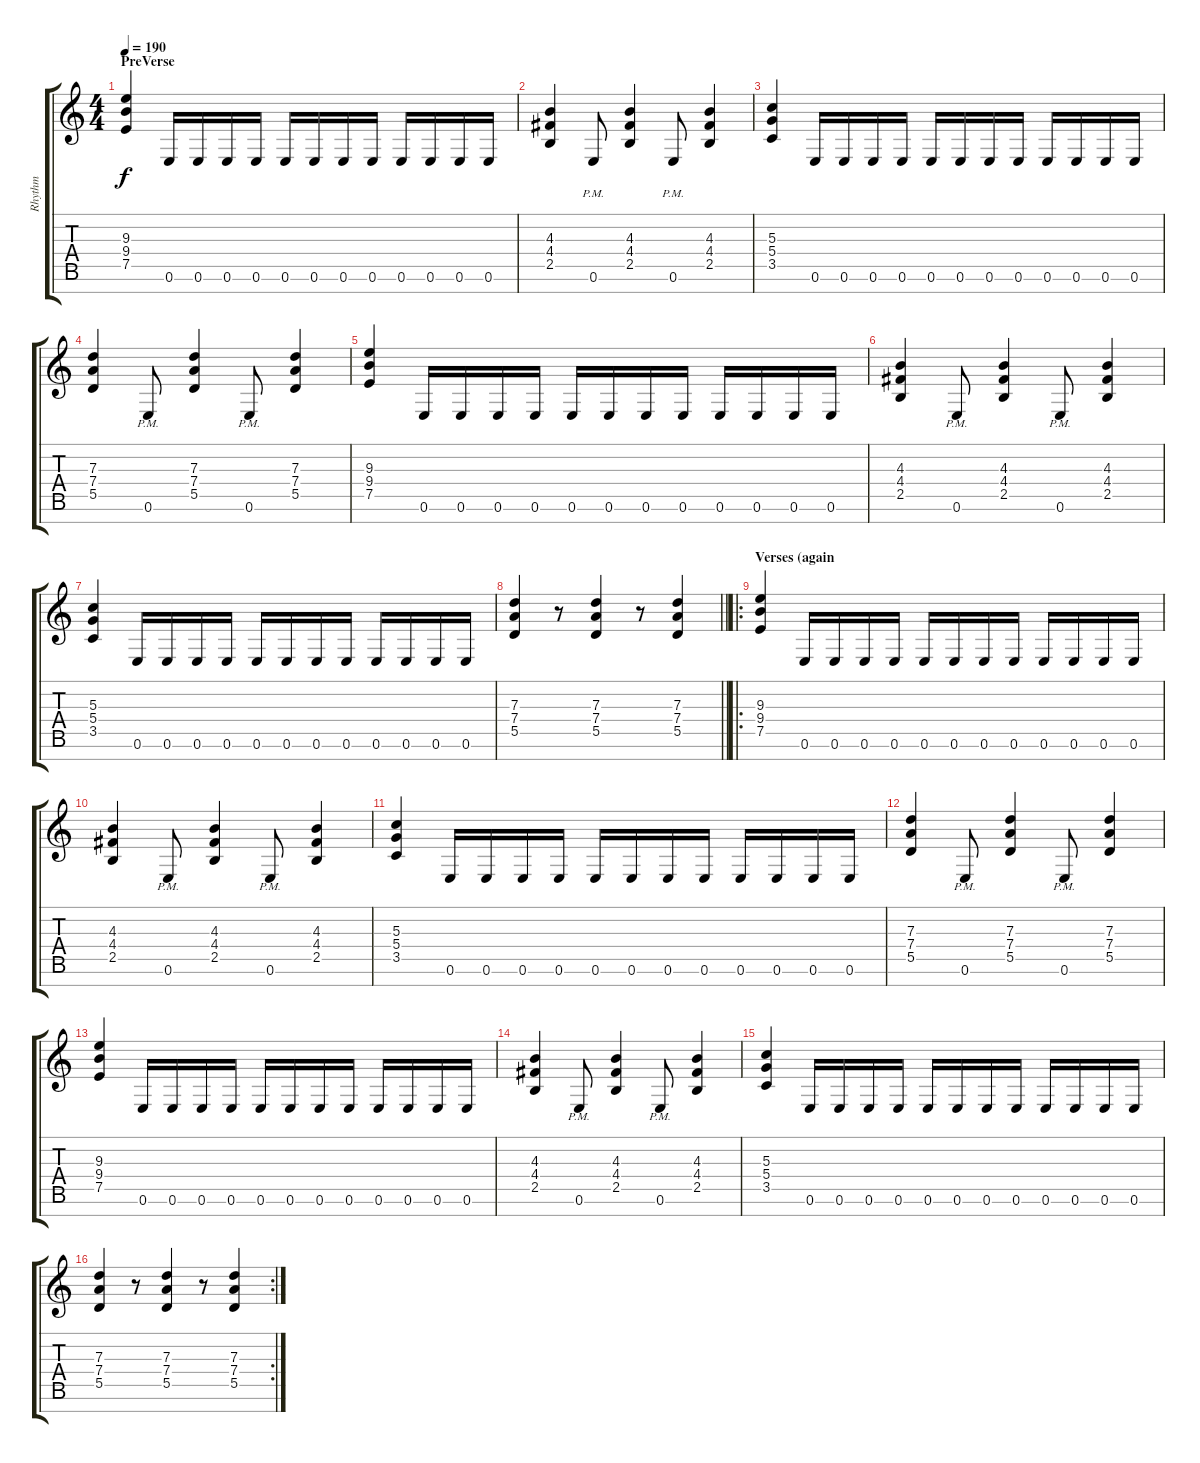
\track ("Rhythm" "Rhythm") {instrument distortionguitar}
\staff {score tabs}
\tuning (E4 B3 G3 D3 A2 E2 B1) {hide}
\ts (4 4)
\section ("" "PreVerse")
\tempo 190
\clef g2
\ks c
(9.3 9.4 7.5).4{dy f} 0.6.16 0.6.16 0.6.16 0.6.16 0.6.16 0.6.16 0.6.16 0.6.16 0.6.16 0.6.16 0.6.16 0.6.16 |
(4.3 4.4 2.5).4 0.6{pm}.8 (4.3 4.4 2.5).4 0.6{pm}.8 (4.3 4.4 2.5).4 |
(5.3 5.4 3.5).4 0.6.16 0.6.16 0.6.16 0.6.16 0.6.16 0.6.16 0.6.16 0.6.16 0.6.16 0.6.16 0.6.16 0.6.16 |
(7.3 7.4 5.5).4 0.6{pm}.8 (7.3 7.4 5.5).4 0.6{pm}.8 (7.3 7.4 5.5).4 |
(9.3 9.4 7.5).4 0.6.16 0.6.16 0.6.16 0.6.16 0.6.16 0.6.16 0.6.16 0.6.16 0.6.16 0.6.16 0.6.16 0.6.16 |
(4.3 4.4 2.5).4 0.6{pm}.8 (4.3 4.4 2.5).4 0.6{pm}.8 (4.3 4.4 2.5).4 |
(5.3 5.4 3.5).4 0.6.16 0.6.16 0.6.16 0.6.16 0.6.16 0.6.16 0.6.16 0.6.16 0.6.16 0.6.16 0.6.16 0.6.16 |
\barLineRight lightlight
(7.3 7.4 5.5).4 r.8 (7.3 7.4 5.5).4 r.8 (7.3 7.4 5.5).4 |
\ro
\section ("" "Verses (again")
(9.3 9.4 7.5).4 0.6.16 0.6.16 0.6.16 0.6.16 0.6.16 0.6.16 0.6.16 0.6.16 0.6.16 0.6.16 0.6.16 0.6.16 |
(4.3 4.4 2.5).4 0.6{pm}.8 (4.3 4.4 2.5).4 0.6{pm}.8 (4.3 4.4 2.5).4 |
(5.3 5.4 3.5).4 0.6.16 0.6.16 0.6.16 0.6.16 0.6.16 0.6.16 0.6.16 0.6.16 0.6.16 0.6.16 0.6.16 0.6.16 |
(7.3 7.4 5.5).4 0.6{pm}.8 (7.3 7.4 5.5).4 0.6{pm}.8 (7.3 7.4 5.5).4 |
(9.3 9.4 7.5).4 0.6.16 0.6.16 0.6.16 0.6.16 0.6.16 0.6.16 0.6.16 0.6.16 0.6.16 0.6.16 0.6.16 0.6.16 |
(4.3 4.4 2.5).4 0.6{pm}.8 (4.3 4.4 2.5).4 0.6{pm}.8 (4.3 4.4 2.5).4 |
(5.3 5.4 3.5).4 0.6.16 0.6.16 0.6.16 0.6.16 0.6.16 0.6.16 0.6.16 0.6.16 0.6.16 0.6.16 0.6.16 0.6.16 |
\rc 2
(7.3 7.4 5.5).4 r.8 (7.3 7.4 5.5).4 r.8 (7.3 7.4 5.5).4
